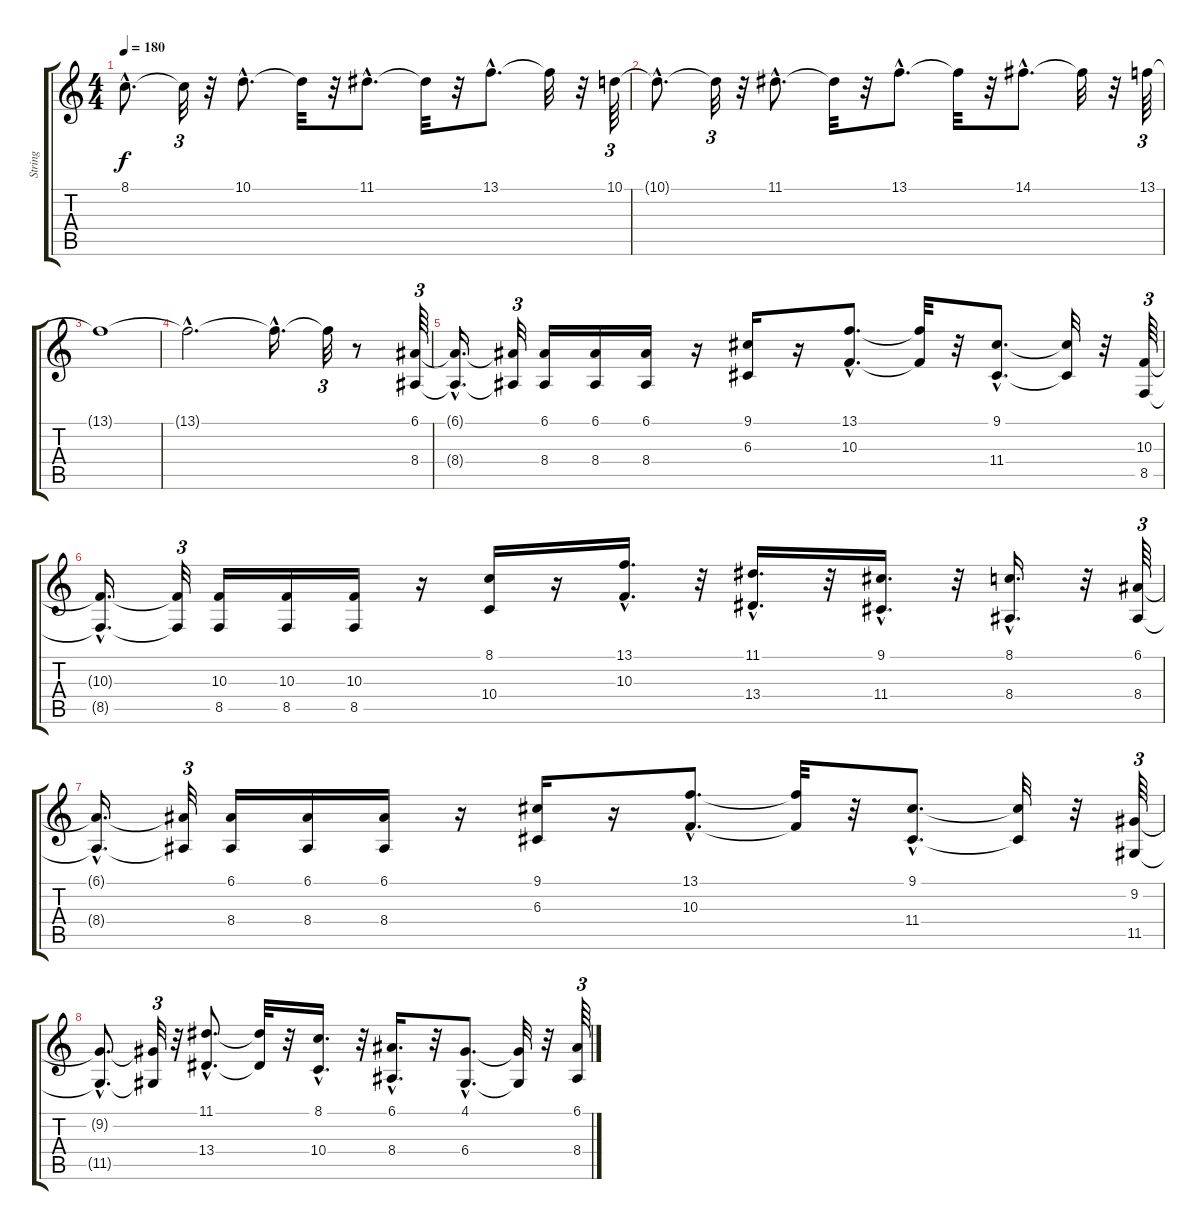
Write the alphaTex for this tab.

\track ("String" "String") {instrument stringensemble1}
\staff {score tabs}
\tuning (E4 B3 G3 D3 A2 E2) {hide}
\ts (4 4)
\tempo 180
\clef g2
\ks c
8.1{hac t}.8{d dy f} 8.1{t}.32{tu (3 2)} r.32 10.1{hac}.8{d} 10.1{t}.32 r.32 11.1{hac}.8{d} 11.1{t}.32 r.32 13.1{hac}.8{d} 13.1{t}.32 r.32 10.1.64{tu (3 2)} |
10.1{hac t}.8{d} 10.1{t}.32{tu (3 2)} r.32 11.1{hac}.8{d} 11.1{t}.32 r.32 13.1{hac}.8{d} 13.1{t}.32 r.32 14.1{hac}.8{d} 14.1{t}.32 r.32 13.1.64{tu (3 2)} |
13.1{t}.1 |
13.1{hac t}.2{d} 13.1{hac t}.16{d} 13.1{t}.32{tu (3 2)} r.8 (6.1 8.4).64{tu (3 2)} |
(6.1{hac t} 8.4{hac t}).16{d} (6.1{t} 8.4{t}).32{tu (3 2)} (6.1 8.4).16 (6.1 8.4).16 (6.1 8.4).16 r.16 (9.1 6.3).16 r.16 (13.1{hac} 10.3{hac}).8{d} (13.1{t} 10.3{t}).32 r.32 (9.1{hac} 11.4{hac}).8{d} (9.1{t} 11.4{t}).32 r.32 (10.3 8.5).64{tu (3 2)} |
(10.3{hac t} 8.5{hac t}).16{d} (10.3{t} 8.5{t}).32{tu (3 2)} (10.3 8.5).16 (10.3 8.5).16 (10.3 8.5).16 r.16 (8.1 10.4).16 r.16 (13.1{hac} 10.3{hac}).16{d} r.32 (11.1{hac} 13.4{hac}).16{d} r.32 (9.1{hac} 11.4{hac}).16{d} r.32 (8.1{hac} 8.4{hac}).16{d} r.32 (6.1 8.4).64{tu (3 2)} |
(6.1{hac t} 8.4{hac t}).16{d} (6.1{t} 8.4{t}).32{tu (3 2)} (6.1 8.4).16 (6.1 8.4).16 (6.1 8.4).16 r.16 (9.1 6.3).16 r.16 (13.1{hac} 10.3{hac}).8{d} (13.1{t} 10.3{t}).32 r.32 (9.1{hac} 11.4{hac}).8{d} (9.1{t} 11.4{t}).32 r.32 (9.2 11.5).64{tu (3 2)} |
(9.2{hac t} 11.5{hac t}).8{d} (9.2{t} 11.5{t}).32{tu (3 2)} r.32 (11.1{hac} 13.4{hac}).8{d} (11.1{t} 13.4{t}).32 r.32 (8.1{hac} 10.4{hac}).16{d} r.32 (6.1{hac} 8.4{hac}).16{d} r.32 (4.1{hac} 6.4{hac}).8{d} (4.1{t} 6.4{t}).32 r.32 (6.1 8.4).64{tu (3 2)}
